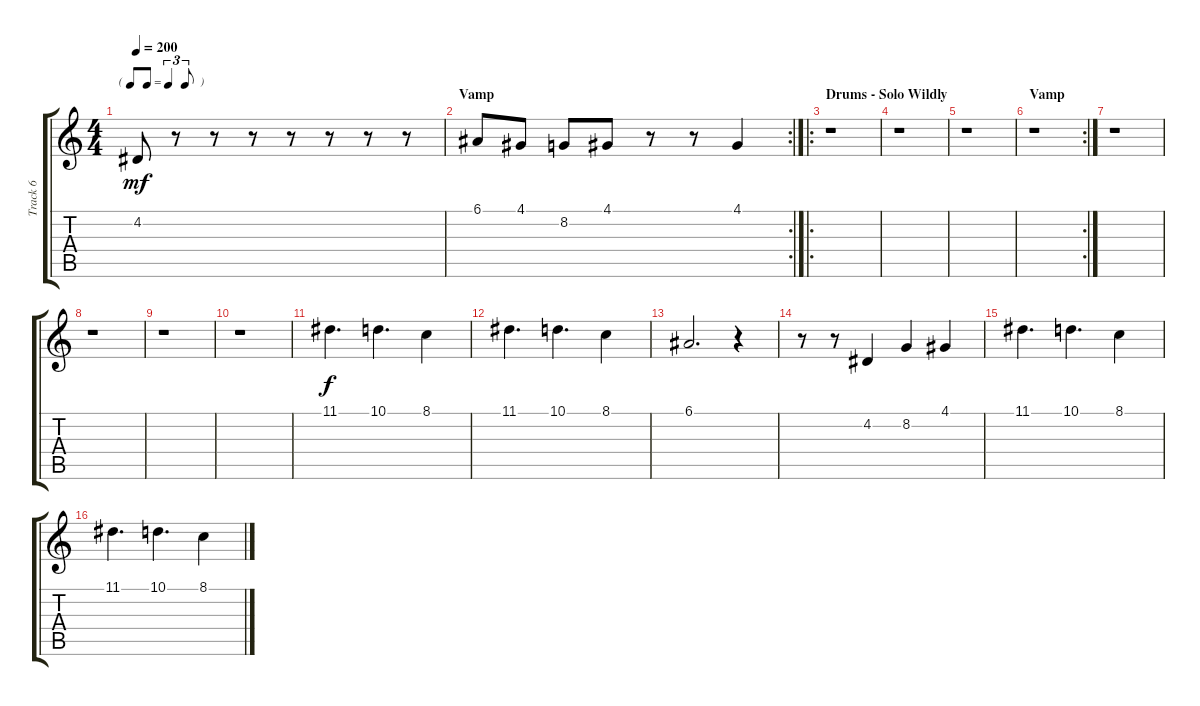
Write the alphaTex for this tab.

\track ("Track 6" "Track 6") {instrument trumpet}
\staff {score tabs}
\tuning (E4 B3 G3 D3 A2 E2) {hide}
\ts (4 4)
\tf triplet8th
\tempo 200
\clef g2
\ks c
4.2.8{dy mf} r.8 r.8 r.8 r.8 r.8 r.8 r.8 |
\rc 2
\section ("" "Vamp")
6.1.8 4.1.8 8.2.8 4.1.8 r.8 r.8 4.1.4 |
\ro
\section ("" "Drums - Solo Wildly")
r.1 |
r.1 |
r.1 |
\rc 2
\section ("" "Vamp")
r.1 |
r.1 |
r.1 |
r.1 |
r.1 |
11.1.4{d dy f} 10.1.4{d} 8.1.4 |
11.1.4{d} 10.1.4{d} 8.1.4 |
6.1.2{d} r.4 |
r.8 r.8 4.2.4 8.2.4 4.1.4 |
11.1.4{d} 10.1.4{d} 8.1.4 |
11.1.4{d} 10.1.4{d} 8.1.4
